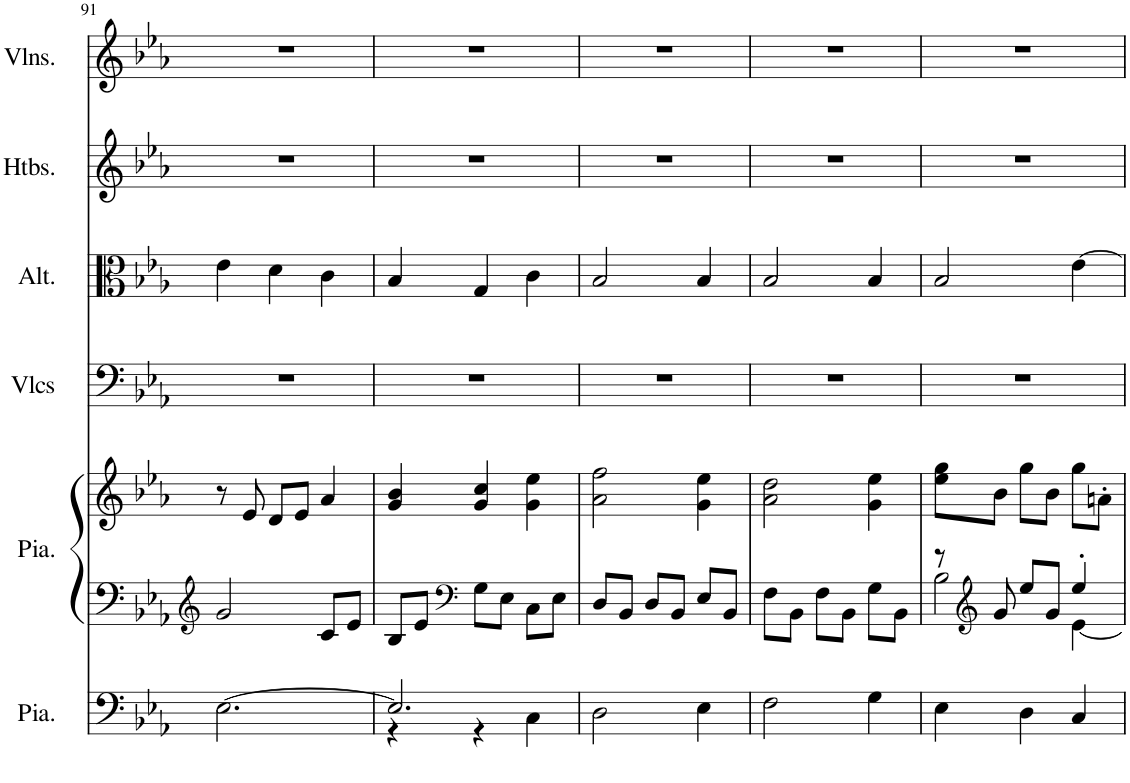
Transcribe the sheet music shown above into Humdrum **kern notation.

**kern	**kern	**kern	**kern	**kern	**kern	**kern
*part6	*part5	*part5	*part4	*part3	*part2	*part1
*staff7	*staff6	*staff5	*staff4	*staff3	*staff2	*staff1
*I"Piano, Pedals	*I"Piano, Organ	*	*I"Violoncelles, Bass	*I"Altos, Tenor	*I"Hautbois, Alto	*I"Violons, Soprano
*I'Pia.	*I'Pia.	*	*I'Vlcs	*I'Alt.	*I'Htbs.	*I'Vlns.
!!LO:PB:g=z
*clefF4	*clefG2	*clefG2	*clefF4	*clefC3	*clefG2	*clefG2
*k[b-e-a-]	*k[b-e-a-]	*k[b-e-a-]	*k[b-e-a-]	*k[b-e-a-]	*k[b-e-a-]	*k[b-e-a-]
*M3/4	*M3/4	*M3/4	*M3/4	*M3/4	*M3/4	*M3/4
=91	=91	=91	=91	=91	=91	=91
[2.E-\	2g/	8r	2.r	4e-\	2.r	2.r
.	.	8e-/	.	.	.	.
.	.	8d/L	.	4d\	.	.
.	.	8e-/J	.	.	.	.
.	8c/L	4a-/	.	4c\	.	.
.	8e-/J	.	.	.	.	.
=92	=92	=92	=92	=92	=92	=92
*^	*	*	*	*	*	*
2.E-/]	4r	8B-/L	4g/ 4b-/	2.r	4B-/	2.r	2.r
.	.	8e-/J	.	.	.	.	.
*	*	*clefF4	*	*	*	*	*
.	4r	8G\L	4g/ 4cc/	.	4G/	.	.
.	.	8E-\J	.	.	.	.	.
.	4C\	8C\L	4g\ 4ee-\	.	4c\	.	.
.	.	8E-\J	.	.	.	.	.
*v	*v	*	*	*	*	*	*
=93	=93	=93	=93	=93	=93	=93
2D\	8D/L	2a-\ 2ff\	2.r	2B-/	2.r	2.r
.	8BB-/J	.	.	.	.	.
.	8D/L	.	.	.	.	.
.	8BB-/J	.	.	.	.	.
4E-\	8E-/L	4g\ 4ee-\	.	4B-/	.	.
.	8BB-/J	.	.	.	.	.
=94	=94	=94	=94	=94	=94	=94
2F\	8F\L	2a-\ 2dd\	2.r	2B-/	2.r	2.r
.	8BB-\J	.	.	.	.	.
.	8F\L	.	.	.	.	.
.	8BB-\J	.	.	.	.	.
4G\	8G\L	4g\ 4ee-\	.	4B-/	.	.
.	8BB-\J	.	.	.	.	.
=95	=95	=95	=95	=95	=95	=95
*	*^	*	*	*	*	*
4E-\	8r	2B-\	8ee-\ 8gg\L	2.r	2B-/	2.r	2.r
*	*clefG2	*	*	*	*	*	*
.	8g/	.	8b-\J	.	.	.	.
4D\	8ee-/L	.	8gg\L	.	.	.	.
.	8g/J	.	8b-\J	.	.	.	.
4C/	4ee-'/	[4e-\	8gg\L	.	[4e-\	.	.
.	.	.	8an'\J	.	.	.	.
*	*v	*v	*	*	*	*	*
=	=	=	=	=	=	=
*-	*-	*-	*-	*-	*-	*-
